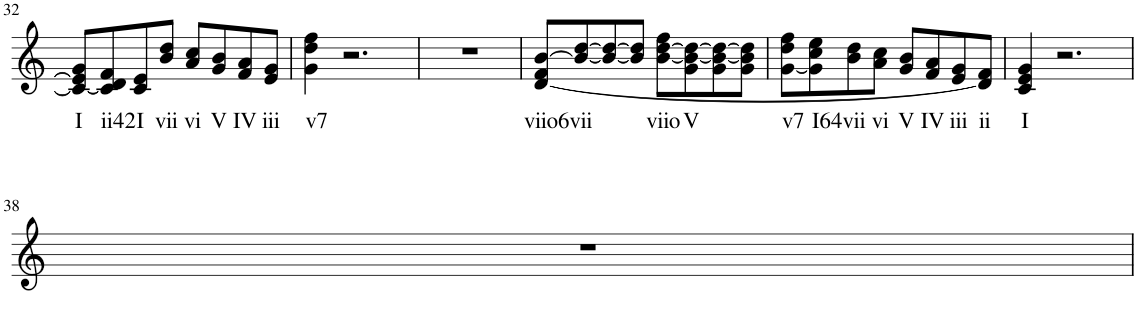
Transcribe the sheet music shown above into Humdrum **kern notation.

**kern	**text
*part1	*part1
*staff1	*staff1
*I"Piano	*
*I'Pno	*
!!LO:PB:g=z
*clefG2	*
*k[]	*
*M2/2	*
*met(c|)	*
=32	=32
!	!LO:LY:b
8c/_ 8e/] 8g/L	I
!	!LO:LY:b
8c/] 8d/ 8f/	ii42
!	!LO:LY:b
8c/ 8e/	I
!	!LO:LY:b
8b/ 8dd/J	vii
!	!LO:LY:b
8a/ 8cc/L	vi
!	!LO:LY:b
8g/ 8b/	V
!	!LO:LY:b
8f/ 8a/	IV
!	!LO:LY:b
8e/ 8g/J	iii
=33	=33
!	!LO:LY:b
4g\ 4dd\ 4ff\	v7
2.r	.
=34	=34
1r	.
=35	=35
!	!LO:LY:b
[8d/ 8f/ [8b/L	viio6
!	!LO:LY:b
8b/_ [8dd/	vii
8b/_ 8dd/_	.
8b/] 8dd/]J	.
!	!LO:LY:b
[8b\ [8dd\ 8ff\L	viio
!	!LO:LY:b
8g\ 8b\_ 8dd\_	V
8g\ 8b\_ 8dd\_	.
8g\ 8b\] 8dd\]J	.
=36	=36
!	!LO:LY:b
[8g\ 8dd\ 8ff\L	v7
!	!LO:LY:b
8g\] 8cc\ 8ee\	I64
!	!LO:LY:b
8b\ 8dd\	vii
!	!LO:LY:b
8a\ 8cc\J	vi
!	!LO:LY:b
8g/ 8b/L	V
!	!LO:LY:b
8f/ 8a/	IV
!	!LO:LY:b
8e/ 8g/	iii
!	!LO:LY:b
8d/] 8f/J	ii
=37	=37
!	!LO:LY:b
4c/ 4e/ 4g/	I
2.r	.
!!LO:LB:g=z
=38	=38
1r	.
=	=
*-	*-
